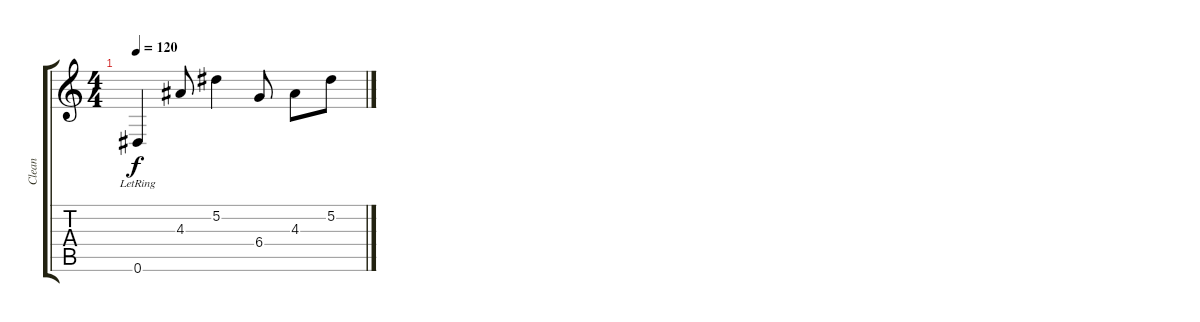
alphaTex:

\track ("Clean" "Clean") {instrument electricguitarclean}
\staff {score tabs}
\tuning (Eb4 Bb3 Gb3 Db3 Ab2 Eb2) {hide}
\ts (4 4)
\tempo 120
\clef g2
\ks c
0.6{lr}.4{dy f} 4.3.8 5.2.4 6.4.8 4.3.8 5.2.8
